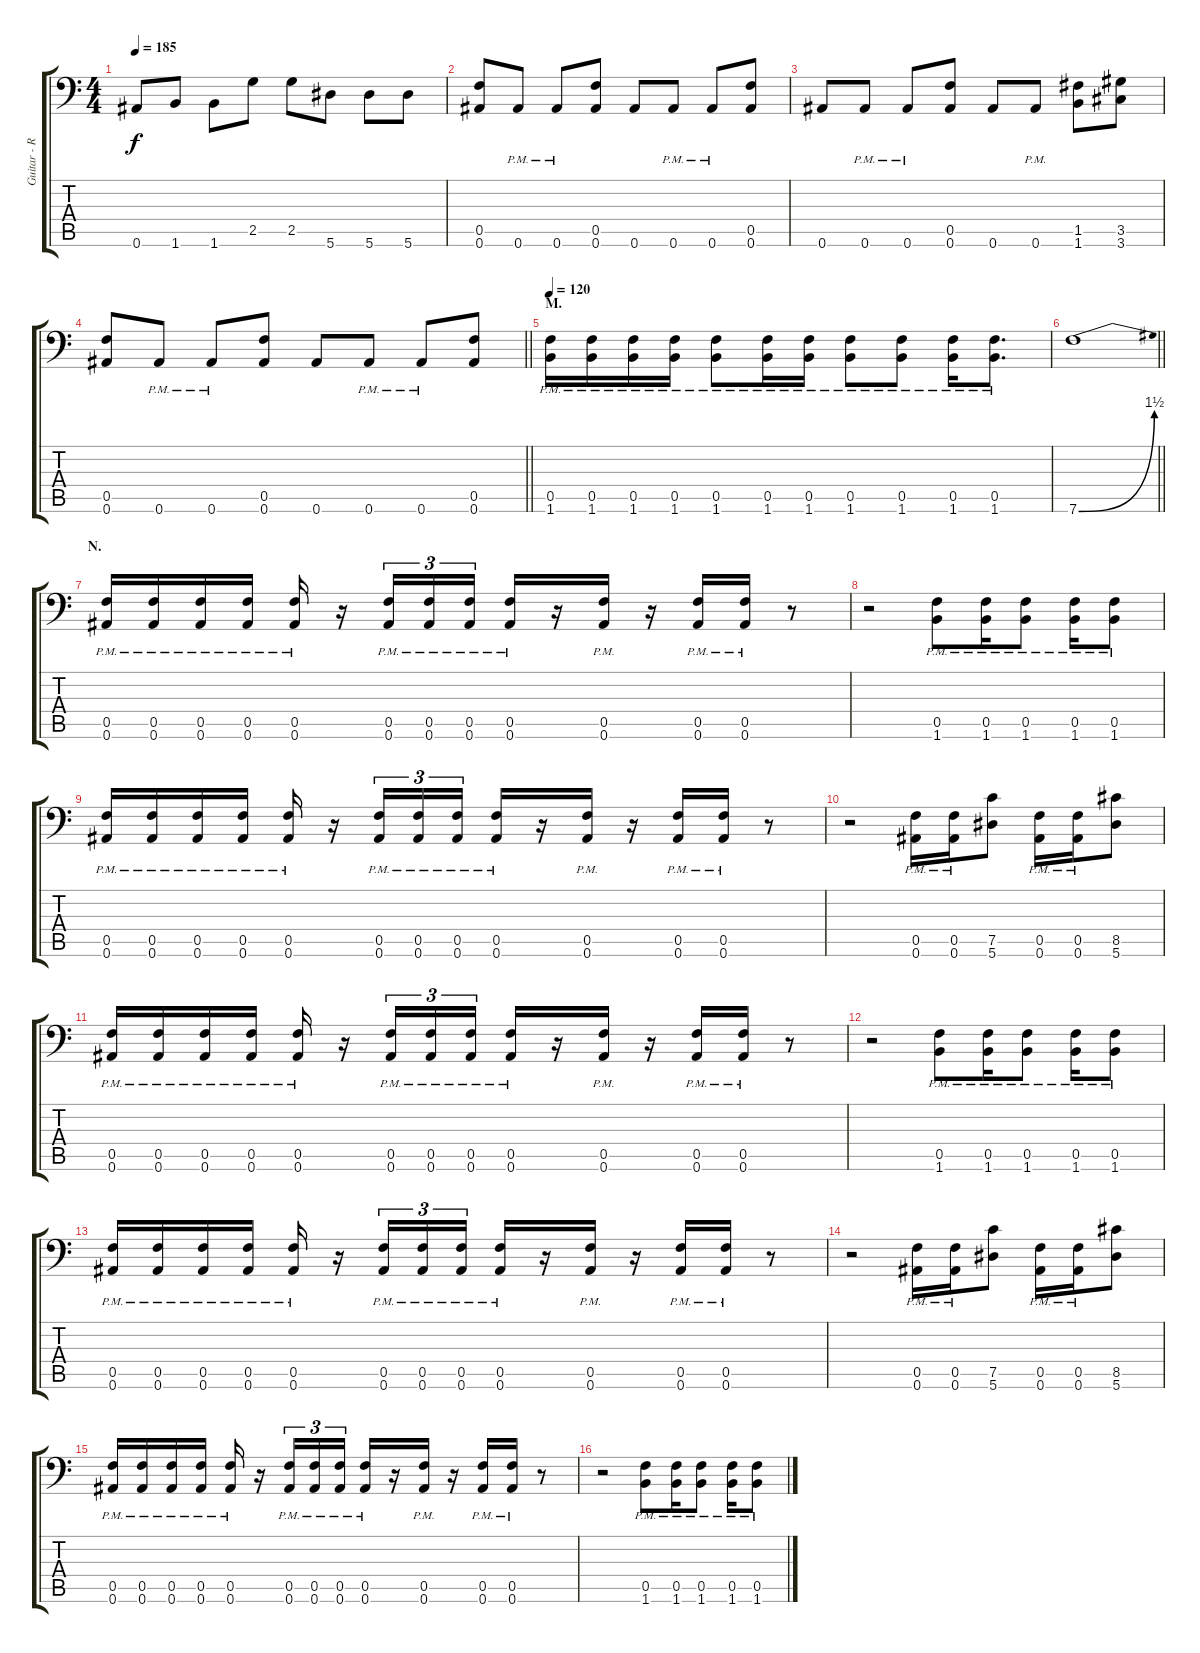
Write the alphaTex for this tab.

\track ("Guitar - Right" "Guitar - R") {instrument distortionguitar}
\staff {score tabs}
\tuning (C4 G3 Eb3 Bb2 F2 Bb1) {hide}
\ts (4 4)
\tempo 185
\clef f4
\ks c
0.6.8{dy f} 1.6.8 1.6.8 2.5.8 2.5.8 5.6.8 5.6.8 5.6.8 |
(0.5 0.6).8 0.6{pm}.8 0.6{pm}.8 (0.5 0.6).8 0.6.8 0.6{pm}.8 0.6{pm}.8 (0.5 0.6).8 |
0.6.8 0.6{pm}.8 0.6{pm}.8 (0.5 0.6).8 0.6.8 0.6{pm}.8 (1.5 1.6).8 (3.5 3.6).8 |
\barLineRight lightlight
(0.5 0.6).8 0.6{pm}.8 0.6{pm}.8 (0.5 0.6).8 0.6.8 0.6{pm}.8 0.6{pm}.8 (0.5 0.6).8 |
\section ("" "M.")
\tempo 120
(0.5{pm} 1.6{pm}).16 (0.5{pm} 1.6{pm}).16 (0.5{pm} 1.6{pm}).16 (0.5{pm} 1.6{pm}).16 (0.5{pm} 1.6{pm}).8 (0.5{pm} 1.6{pm}).16 (0.5{pm} 1.6{pm}).16 (0.5{pm} 1.6{pm}).8 (0.5{pm} 1.6{pm}).8 (0.5{pm} 1.6{pm}).16 (0.5{pm} 1.6{pm}).8{d} |
\barLineRight lightlight
7.6{be (bend 0 0 60 6)}.1 |
\section ("" "N.")
(0.5{pm} 0.6{pm}).16 (0.5{pm} 0.6{pm}).16 (0.5{pm} 0.6{pm}).16 (0.5{pm} 0.6{pm}).16 (0.5{pm} 0.6{pm}).16 r.16 (0.5{pm} 0.6{pm}).16{tu (3 2)} (0.5{pm} 0.6{pm}).16{tu (3 2)} (0.5{pm} 0.6{pm}).16{tu (3 2)} (0.5{pm} 0.6{pm}).16 r.16 (0.5{pm} 0.6{pm}).16 r.16 (0.5{pm} 0.6{pm}).16 (0.5{pm} 0.6{pm}).16 r.8 |
r.2 (0.5{pm} 1.6{pm}).8 (0.5{pm} 1.6{pm}).16 (0.5{pm} 1.6{pm}).8 (0.5{pm} 1.6{pm}).16 (0.5{pm} 1.6{pm}).8 |
(0.5{pm} 0.6{pm}).16 (0.5{pm} 0.6{pm}).16 (0.5{pm} 0.6{pm}).16 (0.5{pm} 0.6{pm}).16 (0.5{pm} 0.6{pm}).16 r.16 (0.5{pm} 0.6{pm}).16{tu (3 2)} (0.5{pm} 0.6{pm}).16{tu (3 2)} (0.5{pm} 0.6{pm}).16{tu (3 2)} (0.5{pm} 0.6{pm}).16 r.16 (0.5{pm} 0.6{pm}).16 r.16 (0.5{pm} 0.6{pm}).16 (0.5{pm} 0.6{pm}).16 r.8 |
r.2 (0.5{pm} 0.6{pm}).16 (0.5{pm} 0.6{pm}).16 (7.5 5.6).8 (0.5{pm} 0.6{pm}).16 (0.5{pm} 0.6{pm}).16 (8.5 5.6).8 |
(0.5{pm} 0.6{pm}).16 (0.5{pm} 0.6{pm}).16 (0.5{pm} 0.6{pm}).16 (0.5{pm} 0.6{pm}).16 (0.5{pm} 0.6{pm}).16 r.16 (0.5{pm} 0.6{pm}).16{tu (3 2)} (0.5{pm} 0.6{pm}).16{tu (3 2)} (0.5{pm} 0.6{pm}).16{tu (3 2)} (0.5{pm} 0.6{pm}).16 r.16 (0.5{pm} 0.6{pm}).16 r.16 (0.5{pm} 0.6{pm}).16 (0.5{pm} 0.6{pm}).16 r.8 |
r.2 (0.5{pm} 1.6{pm}).8 (0.5{pm} 1.6{pm}).16 (0.5{pm} 1.6{pm}).8 (0.5{pm} 1.6{pm}).16 (0.5{pm} 1.6{pm}).8 |
(0.5{pm} 0.6{pm}).16 (0.5{pm} 0.6{pm}).16 (0.5{pm} 0.6{pm}).16 (0.5{pm} 0.6{pm}).16 (0.5{pm} 0.6{pm}).16 r.16 (0.5{pm} 0.6{pm}).16{tu (3 2)} (0.5{pm} 0.6{pm}).16{tu (3 2)} (0.5{pm} 0.6{pm}).16{tu (3 2)} (0.5{pm} 0.6{pm}).16 r.16 (0.5{pm} 0.6{pm}).16 r.16 (0.5{pm} 0.6{pm}).16 (0.5{pm} 0.6{pm}).16 r.8 |
r.2 (0.5{pm} 0.6{pm}).16 (0.5{pm} 0.6{pm}).16 (7.5 5.6).8 (0.5{pm} 0.6{pm}).16 (0.5{pm} 0.6{pm}).16 (8.5 5.6).8 |
(0.5{pm} 0.6{pm}).16 (0.5{pm} 0.6{pm}).16 (0.5{pm} 0.6{pm}).16 (0.5{pm} 0.6{pm}).16 (0.5{pm} 0.6{pm}).16 r.16 (0.5{pm} 0.6{pm}).16{tu (3 2)} (0.5{pm} 0.6{pm}).16{tu (3 2)} (0.5{pm} 0.6{pm}).16{tu (3 2)} (0.5{pm} 0.6{pm}).16 r.16 (0.5{pm} 0.6{pm}).16 r.16 (0.5{pm} 0.6{pm}).16 (0.5{pm} 0.6{pm}).16 r.8 |
r.2 (0.5{pm} 1.6{pm}).8 (0.5{pm} 1.6{pm}).16 (0.5{pm} 1.6{pm}).8 (0.5{pm} 1.6{pm}).16 (0.5{pm} 1.6{pm}).8
